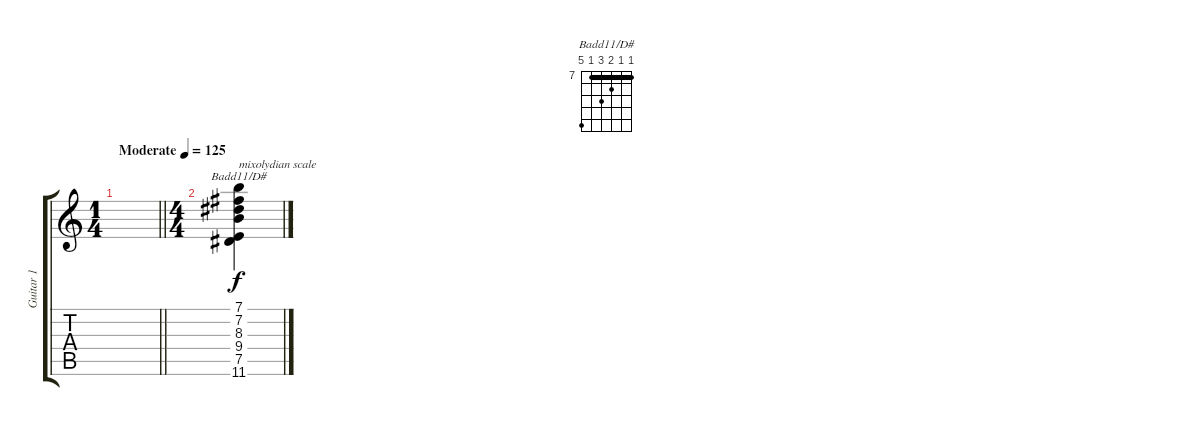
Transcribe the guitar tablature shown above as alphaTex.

\track ("Guitar 1" "Guitar 1") {instrument distortionguitar}
\staff {score tabs}
\tuning (E4 B3 G3 D3 A2 E2) {hide}
\chord ("Badd11/D#" 7 7 8 9 7 11) {firstfret 7 barre 7}
\ts (1 4)
\tempo (125 "Moderate")
\clef g2
\barLineRight lightlight
\ks c
|
\ts (4 4)
(7.1 7.2 8.3 9.4 7.5 11.6).4{ch "Badd11/D#" txt "mixolydian scale"}
